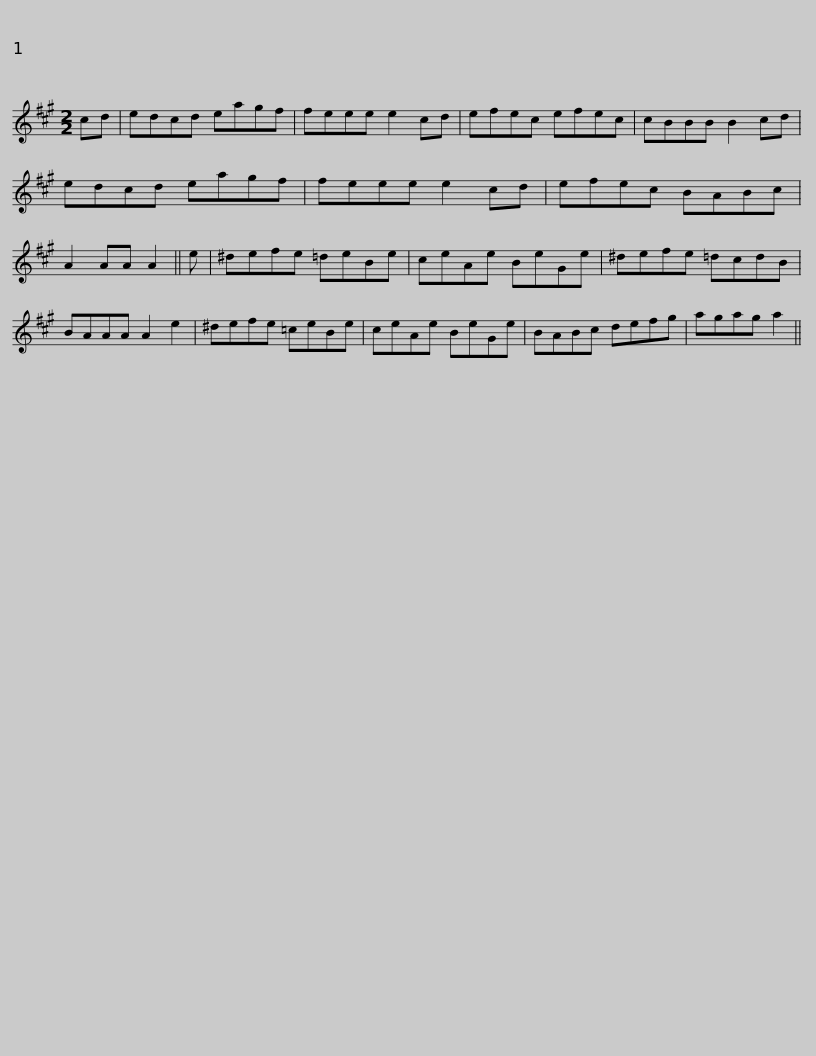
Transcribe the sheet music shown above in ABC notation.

X:1
L:1/8
M:2/2
I:linebreak $
K:A
V:1 treble
V:1
 cd | edcd eagf | feee e2 cd | efec efec | cBBB B2 cd | %5
 edcd eagf |$ feee e2 cd | efec BABc | A2 AA A2 || e | %10
 ^defe =deBe | ceAe BeGe |$ ^defe =dcdB | BAAA A2 e2 | ^defe =ceBe | %15
 ceAe BeGe | BABc defg |$ agag a2 || %18
